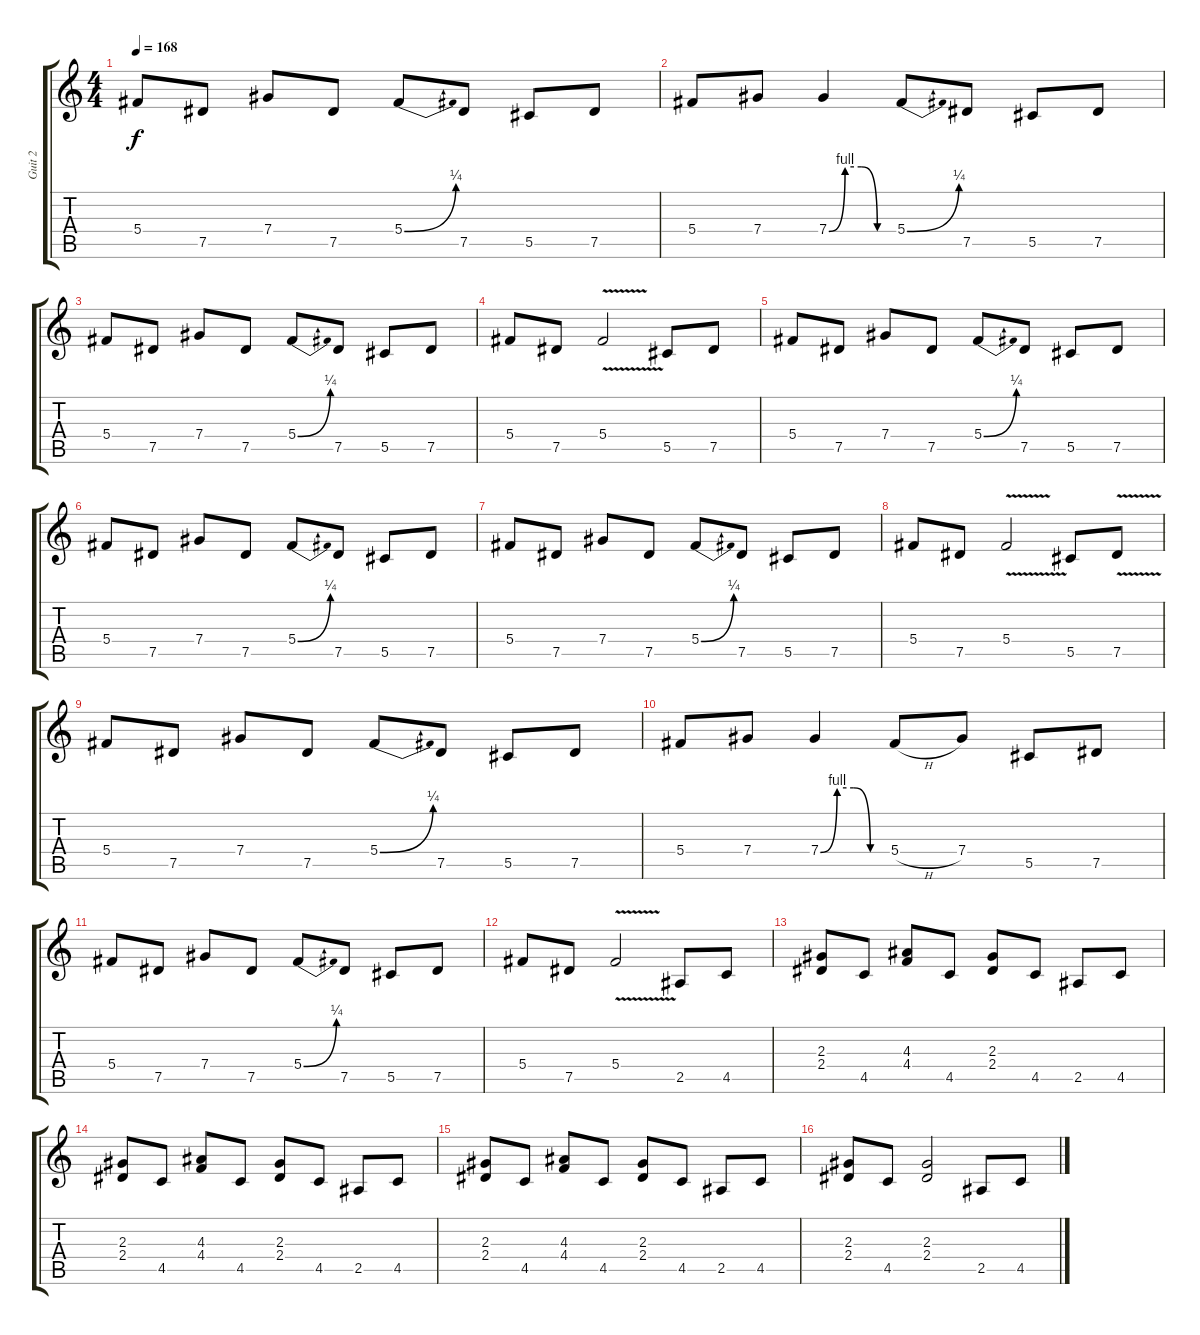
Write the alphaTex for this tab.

\track ("Guit 2" "Guit 2") {instrument distortionguitar}
\staff {score tabs}
\tuning (Eb4 Bb3 Gb3 Db3 Ab2 Eb2) {hide}
\ts (4 4)
\tempo 168
\clef g2
\ks c
5.4.8{dy f} 7.5.8 7.4.8 7.5.8 5.4{be (bend 0 0 60 1)}.8 7.5.8 5.5.8 7.5.8 |
5.4.8 7.4.8 7.4{be (custom 0 0 15 4 30 4 45 0 60 0)}.4 5.4{be (bend 0 0 60 1)}.8 7.5.8 5.5.8 7.5.8 |
5.4.8 7.5.8 7.4.8 7.5.8 5.4{be (bend 0 0 60 1)}.8 7.5.8 5.5.8 7.5.8 |
5.4.8 7.5.8 5.4{v}.2 5.5.8 7.5.8 |
5.4.8 7.5.8 7.4.8 7.5.8 5.4{be (bend 0 0 60 1)}.8 7.5.8 5.5.8 7.5.8 |
5.4.8 7.5.8 7.4.8 7.5.8 5.4{be (bend 0 0 60 1)}.8 7.5.8 5.5.8 7.5.8 |
5.4.8 7.5.8 7.4.8 7.5.8 5.4{be (bend 0 0 60 1)}.8 7.5.8 5.5.8 7.5.8 |
5.4.8 7.5.8 5.4{v}.2 5.5.8 7.5{v}.8 |
5.4.8 7.5.8 7.4.8 7.5.8 5.4{be (bend 0 0 60 1)}.8 7.5.8 5.5.8 7.5.8 |
5.4.8 7.4.8 7.4{be (custom 0 0 15 4 30 4 45 0 60 0)}.4 5.4{h}.8 7.4.8 5.5.8 7.5.8 |
5.4.8 7.5.8 7.4.8 7.5.8 5.4{be (bend 0 0 60 1)}.8 7.5.8 5.5.8 7.5.8 |
5.4.8 7.5.8 5.4{v}.2 2.5.8 4.5.8 |
(2.3 2.4).8 4.5.8 (4.3 4.4).8 4.5.8 (2.3 2.4).8 4.5.8 2.5.8 4.5.8 |
(2.3 2.4).8 4.5.8 (4.3 4.4).8 4.5.8 (2.3 2.4).8 4.5.8 2.5.8 4.5.8 |
(2.3 2.4).8 4.5.8 (4.3 4.4).8 4.5.8 (2.3 2.4).8 4.5.8 2.5.8 4.5.8 |
(2.3 2.4).8 4.5.8 (2.3 2.4).2 2.5.8 4.5.8
